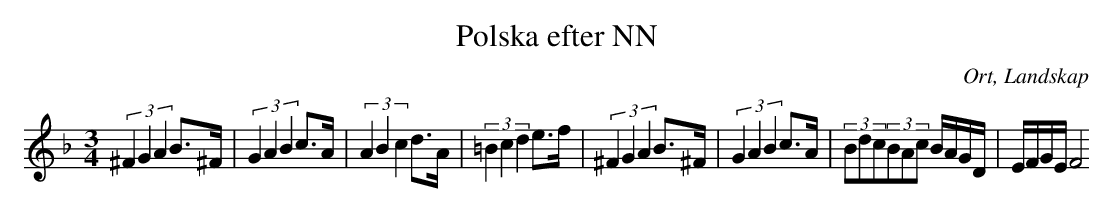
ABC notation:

X:1
T:Polska efter NN
O:Ort, Landskap
M:3/4
L:1/8
K:Dm
(3^F2G2A2 B>^F|(3G2A2B2 c>A|(3A2B2c2 d>A|(3=B2c2d2 e>f|(3^F2G2A2 B>^F|(3G2A2B2 c>A|(3Bdc(3BAc B/A/G/D/|E/F/G/E/ F4
